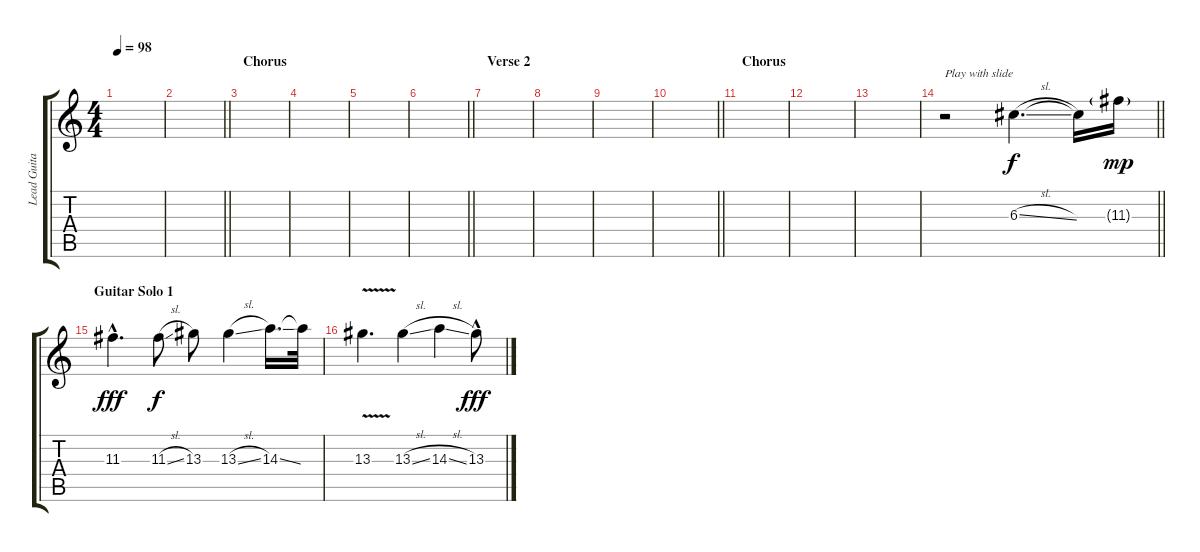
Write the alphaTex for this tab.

\track ("Lead Guitar" "Lead Guita") {instrument electricguitarjazz}
\staff {score tabs}
\tuning (E4 B3 G3 D3 A2 E2) {hide}
\ts (4 4)
\tempo 98
\clef g2
\ks c
|
\barLineRight lightlight
|
\section ("" "Chorus")
|
|
|
\barLineRight lightlight
|
\section ("" "Verse 2")
|
|
|
\barLineRight lightlight
|
\section ("" "Chorus")
|
|
|
\barLineRight lightlight
r.2{txt "Play with slide"} 6.3{sl}.4{d volume 10 instrument distortionguitar} 6.3{t}.16 11.3{g}.16{dy mp} |
\section ("" "Guitar Solo 1")
11.3{hac}.4{d dy fff} 11.3{sl}.8{dy f} 13.3.8 13.3{sl}.4 14.3{ss}.16{d} 14.3{t}.32 |
13.3{v}.4{d} 13.3{sl}.4 14.3{sl}.4 13.3{hac}.8{dy fff}
